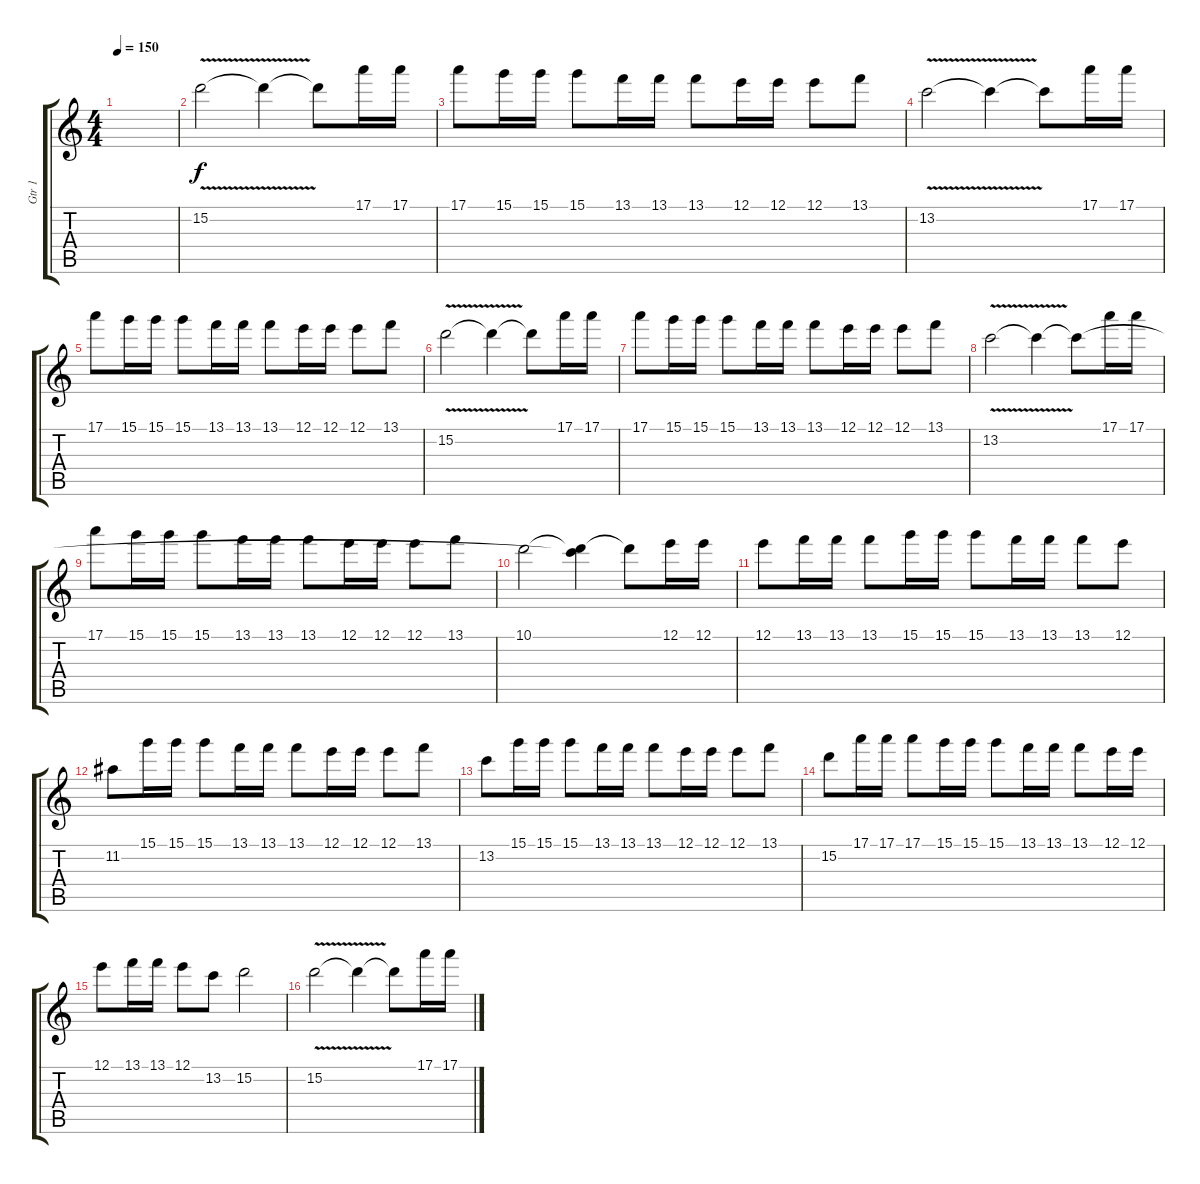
\track ("Gtr 1" "Gtr 1") {instrument acousticguitarsteel}
\staff {score tabs}
\tuning (E4 B3 G3 D3 A2 E2) {hide}
\ts (4 4)
\tempo 150
\clef g2
\ks c
|
15.2{v}.2{volume 16 instrument distortionguitar} 15.2{t}.4 15.2{t}.8 17.1.16 17.1.16 |
17.1.8 15.1.16 15.1.16 15.1.8 13.1.16 13.1.16 13.1.8 12.1.16 12.1.16 12.1.8 13.1.8 |
13.2{v}.2{volume 16 instrument distortionguitar} 13.2{t}.4 13.2{t}.8 17.1.16 17.1.16 |
17.1.8 15.1.16 15.1.16 15.1.8 13.1.16 13.1.16 13.1.8 12.1.16 12.1.16 12.1.8 13.1.8 |
15.2{v}.2{volume 16 instrument distortionguitar} 15.2{t}.4 15.2{t}.8 17.1.16 17.1.16 |
17.1.8 15.1.16 15.1.16 15.1.8 13.1.16 13.1.16 13.1.8 12.1.16 12.1.16 12.1.8 13.1.8 |
13.2{v}.2{volume 16 instrument distortionguitar} 13.2{t}.4 13.2{t}.8 17.1.16 17.1.16 |
17.1.8 15.1.16 15.1.16 15.1.8 13.1.16 13.1.16 13.1.8 12.1.16 12.1.16 12.1.8 13.1.8 |
10.1.2{volume 16 instrument distortionguitar} (10.1{t} 13.2{t}).4 10.1{t}.8 12.1.16 12.1.16 |
12.1.8 13.1.16 13.1.16 13.1.8 15.1.16 15.1.16 15.1.8 13.1.16 13.1.16 13.1.8 12.1.8 |
11.2.8{volume 16 instrument distortionguitar} 15.1.16 15.1.16 15.1.8 13.1.16 13.1.16 13.1.8 12.1.16 12.1.16 12.1.8 13.1.8 |
13.2.8{volume 16 instrument distortionguitar} 15.1.16 15.1.16 15.1.8 13.1.16 13.1.16 13.1.8 12.1.16 12.1.16 12.1.8 13.1.8 |
15.2.8{volume 16 instrument distortionguitar} 17.1.16 17.1.16 17.1.8 15.1.16 15.1.16 15.1.8 13.1.16 13.1.16 13.1.8 12.1.16 12.1.16 |
12.1.8 13.1.16 13.1.16 12.1.8 13.2.8 15.2.2 |
15.2{v}.2{volume 16 instrument distortionguitar} 15.2{t}.4 15.2{t}.8 17.1.16 17.1.16
